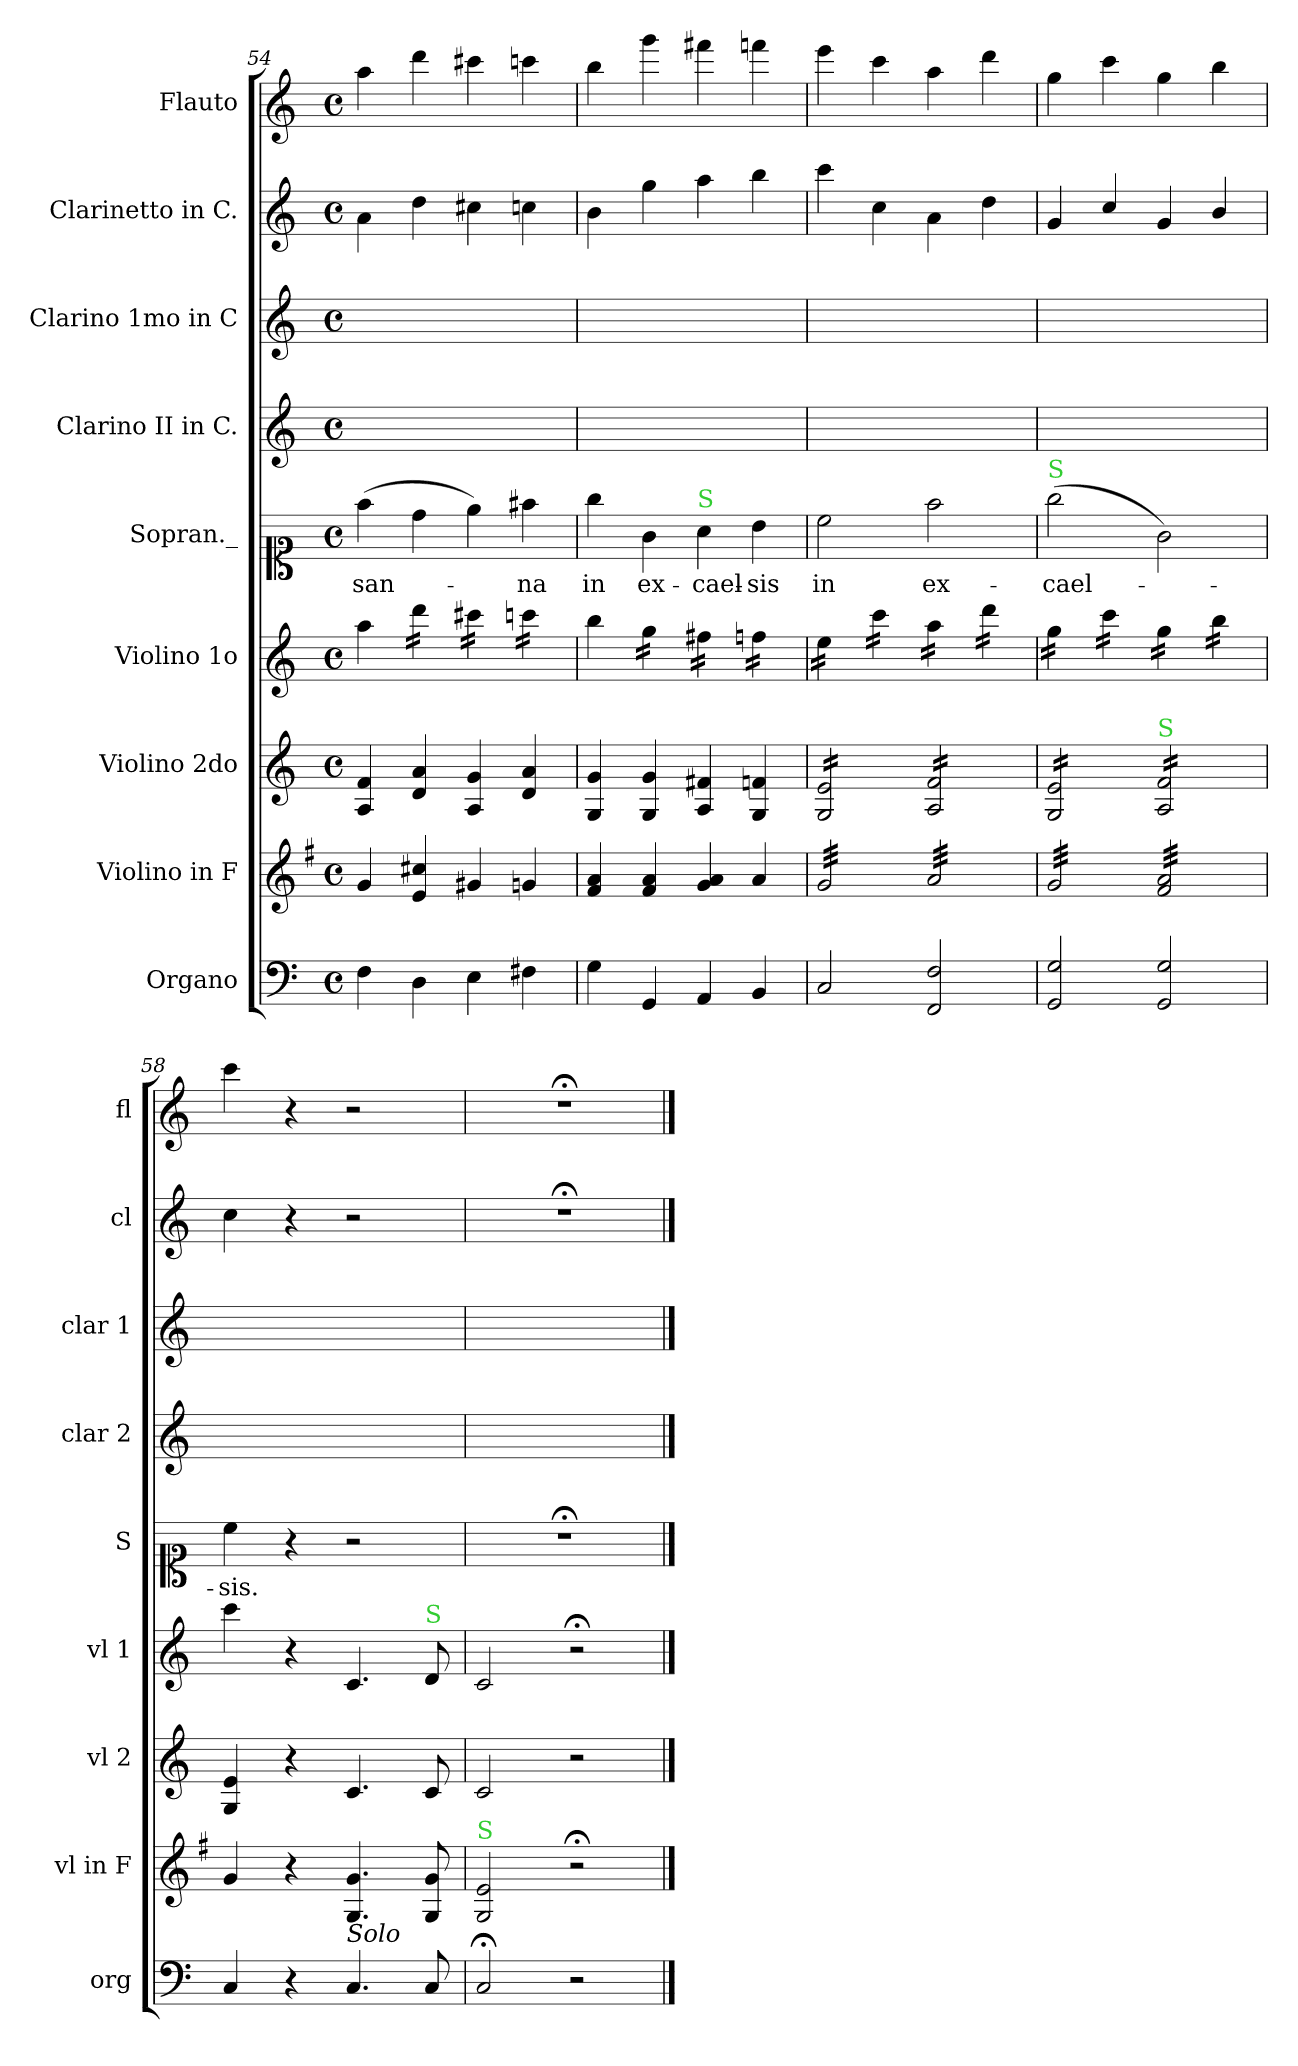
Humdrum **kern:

**kern	**kern	**kern	**kern	**kern	**text	**kern	**kern	**kern	**kern
*part9	*part8	*part7	*part6	*part5	*part5	*part4	*part3	*part2	*part1
*staff9	*staff8	*staff7	*staff6	*staff5	*staff5	*staff4	*staff3	*staff2	*staff1
*I"Organo	*I"Violino in F	*I"Violino 2do	*I"Violino 1o	*I"Sopran._	*	*I"Clarino II in C.	*I"Clarino 1mo in C	*I"Clarinetto in C.	*I"Flauto
*I'org	*I'vl in F	*I'vl 2	*I'vl 1	*I'S	*	*I'clar 2	*I'clar 1	*I'cl	*I'fl
*clefF4	*clefG2	*clefG2	*clefG2	*clefC1	*	*clefG2	*clefG2	*clefG2	*clefG2
*	*ITrd4c7	*	*	*	*	*	*	*	*
*k[]	*k[]	*k[]	*k[]	*k[]	*	*k[]	*k[]	*k[]	*k[]
*C:	*C:	*C:	*C:	*C:	*	*C:	*C:	*C:	*C:
*M4/4	*M4/4	*M4/4	*M4/4	*M4/4	*	*M4/4	*M4/4	*M4/4	*M4/4
*met(c)	*met(c)	*met(c)	*met(c)	*met(c)	*	*met(c)	*met(c)	*met(c)	*met(c)
=54	=54	=54	=54	=54	=54	=54	=54	=54	=54
4F\	4c/	4A/ 4f/	4aa\	(4ff\	-san-	1ryy	1ryy	4a\	4aa\
*	*	*	*tremolo	*	*	*	*	*	*
4D\	4A/ 4f#X/	4d/ 4a/	16ddd\LL	4dd\	.	.	.	4dd\	4ddd\
.	.	.	16ddd\	.	.	.	.	.	.
.	.	.	16ddd\	.	.	.	.	.	.
.	.	.	16ddd\JJ	.	.	.	.	.	.
4E\	4c#X/	4A/ 4g/	16ccc#X\LL	4ee\)	.	.	.	4cc#X\	4ccc#X\
.	.	.	16ccc#X\	.	.	.	.	.	.
.	.	.	16ccc#X\	.	.	.	.	.	.
.	.	.	16ccc#X\JJ	.	.	.	.	.	.
4F#X\	4cn/	4d/ 4a/	16cccn\LL	4ff#X\	-na	.	.	4ccn\	4cccn\
.	.	.	16cccn\	.	.	.	.	.	.
.	.	.	16cccn\	.	.	.	.	.	.
.	.	.	16cccn\JJ	.	.	.	.	.	.
*	*	*	*Xtremolo	*	*	*	*	*	*
=55	=55	=55	=55	=55	=55	=55	=55	=55	=55
4G\	4B/ 4d/	4G/ 4g/	4bb\	4gg\	in	1ryy	1ryy	4b\	4bb\
*	*	*	*tremolo	*	*	*	*	*	*
4GG/	4B/ 4d/	4G/ 4g/	16gg\LL	4g\	ex-	.	.	4gg\	4ggg\
.	.	.	16gg\	.	.	.	.	.	.
.	.	.	16gg\	.	.	.	.	.	.
.	.	.	16gg\JJ	.	.	.	.	.	.
!	!	!	!	!LO:TX:a:color=limegreen:t=S	!	!	!	!	!
4AA/	4c/ 4d/	4A/ 4f#X/	16ff#X\LL	4a\	-cael-	.	.	4aa\	4fff#X\
.	.	.	16ff#X\	.	.	.	.	.	.
.	.	.	16ff#X\	.	.	.	.	.	.
.	.	.	16ff#X\JJ	.	.	.	.	.	.
4BB/	4d/	4G/ 4fn/	16ffn\LL	4b\	-sis	.	.	4bb\	4fffn\
.	.	.	16ffn\	.	.	.	.	.	.
.	.	.	16ffn\	.	.	.	.	.	.
.	.	.	16ffn\JJ	.	.	.	.	.	.
=56	=56	=56	=56	=56	=56	=56	=56	=56	=56
*	*tremolo	*	*	*	*	*	*	*	*
*	*	*tremolo	*	*	*	*	*	*	*
2C/	32c/LLL	16G/ 16e/LL	16ee\LL	2cc\	in	1ryy	1ryy	4ccc\	4eee\
.	32c/	.	.	.	.	.	.	.	.
.	32c/	16G/ 16e/	16ee\	.	.	.	.	.	.
.	32c/	.	.	.	.	.	.	.	.
.	32c/	16G/ 16e/	16ee\	.	.	.	.	.	.
.	32c/	.	.	.	.	.	.	.	.
.	32c/	16G/ 16e/	16ee\JJ	.	.	.	.	.	.
.	32c/	.	.	.	.	.	.	.	.
.	32c/	16G/ 16e/	16ccc\LL	.	.	.	.	4cc\	4ccc\
.	32c/	.	.	.	.	.	.	.	.
.	32c/	16G/ 16e/	16ccc\	.	.	.	.	.	.
.	32c/	.	.	.	.	.	.	.	.
.	32c/	16G/ 16e/	16ccc\	.	.	.	.	.	.
.	32c/	.	.	.	.	.	.	.	.
.	32c/	16G/ 16e/JJ	16ccc\JJ	.	.	.	.	.	.
.	32c/JJJ	.	.	.	.	.	.	.	.
2FF/ 2F/	32d/LLL	16A/ 16f/LL	16aa\LL	2ff\	ex-	.	.	4a\	4aa\
.	32d/	.	.	.	.	.	.	.	.
.	32d/	16A/ 16f/	16aa\	.	.	.	.	.	.
.	32d/	.	.	.	.	.	.	.	.
.	32d/	16A/ 16f/	16aa\	.	.	.	.	.	.
.	32d/	.	.	.	.	.	.	.	.
.	32d/	16A/ 16f/	16aa\JJ	.	.	.	.	.	.
.	32d/	.	.	.	.	.	.	.	.
.	32d/	16A/ 16f/	16ddd\LL	.	.	.	.	4dd\	4ddd\
.	32d/	.	.	.	.	.	.	.	.
.	32d/	16A/ 16f/	16ddd\	.	.	.	.	.	.
.	32d/	.	.	.	.	.	.	.	.
.	32d/	16A/ 16f/	16ddd\	.	.	.	.	.	.
.	32d/	.	.	.	.	.	.	.	.
.	32d/	16A/ 16f/JJ	16ddd\JJ	.	.	.	.	.	.
.	32d/JJJ	.	.	.	.	.	.	.	.
=57	=57	=57	=57	=57	=57	=57	=57	=57	=57
!	!	!	!	!LO:TX:a:color=limegreen:t=S	!	!	!	!	!
2GG/ 2G/	32c/LLL	16G/ 16e/LL	16gg\LL	(2gg\	-cael-	1ryy	1ryy	4g/	4gg\
.	32c/	.	.	.	.	.	.	.	.
.	32c/	16G/ 16e/	16gg\	.	.	.	.	.	.
.	32c/	.	.	.	.	.	.	.	.
.	32c/	16G/ 16e/	16gg\	.	.	.	.	.	.
.	32c/	.	.	.	.	.	.	.	.
.	32c/	16G/ 16e/	16gg\JJ	.	.	.	.	.	.
.	32c/	.	.	.	.	.	.	.	.
.	32c/	16G/ 16e/	16ccc\LL	.	.	.	.	4cc/	4ccc\
.	32c/	.	.	.	.	.	.	.	.
.	32c/	16G/ 16e/	16ccc\	.	.	.	.	.	.
.	32c/	.	.	.	.	.	.	.	.
.	32c/	16G/ 16e/	16ccc\	.	.	.	.	.	.
.	32c/	.	.	.	.	.	.	.	.
.	32c/	16G/ 16e/JJ	16ccc\JJ	.	.	.	.	.	.
.	32c/JJJ	.	.	.	.	.	.	.	.
!	!	!LO:TX:a:color=limegreen:t=S	!	!	!	!	!	!	!
2GG/ 2G/	32B/ 32d/LLL	16A/ 16f/LL	16gg\LL	2g\)	.	.	.	4g/	4gg\
.	32B/ 32d/	.	.	.	.	.	.	.	.
.	32B/ 32d/	16A/ 16f/	16gg\	.	.	.	.	.	.
.	32B/ 32d/	.	.	.	.	.	.	.	.
.	32B/ 32d/	16A/ 16f/	16gg\	.	.	.	.	.	.
.	32B/ 32d/	.	.	.	.	.	.	.	.
.	32B/ 32d/	16A/ 16f/	16gg\JJ	.	.	.	.	.	.
.	32B/ 32d/	.	.	.	.	.	.	.	.
.	32B/ 32d/	16A/ 16f/	16bb\LL	.	.	.	.	4b/	4bb\
.	32B/ 32d/	.	.	.	.	.	.	.	.
.	32B/ 32d/	16A/ 16f/	16bb\	.	.	.	.	.	.
.	32B/ 32d/	.	.	.	.	.	.	.	.
.	32B/ 32d/	16A/ 16f/	16bb\	.	.	.	.	.	.
.	32B/ 32d/	.	.	.	.	.	.	.	.
.	32B/ 32d/	16A/ 16f/JJ	16bb\JJ	.	.	.	.	.	.
*	*	*	*Xtremolo	*	*	*	*	*	*
*	*	*Xtremolo	*	*	*	*	*	*	*
.	32B/ 32d/JJJ	.	.	.	.	.	.	.	.
*	*Xtremolo	*	*	*	*	*	*	*	*
=58	=58	=58	=58	=58	=58	=58	=58	=58	=58
4C/	4c/	4G/ 4e/	4ccc\	4cc\	-sis.	1ryy	1ryy	4cc\	4ccc\
4r	4r	4r	4r	4r	.	.	.	4r	4r
!LO:TX:a:i:t=Solo	!	!	!	!	!	!	!	!	!
4.C/	4.C/ 4.c/	4.c/	4.c/	2r	.	.	.	2r	2r
!	!	!	!LO:TX:a:color=limegreen:t=S	!	!	!	!	!	!
8C/	8C/ 8c/	8c/	8d/	.	.	.	.	.	.
=59	=59	=59	=59	=59	=59	=59	=59	=59	=59
!	!LO:TX:a:color=limegreen:t=S	!	!	!	!	!	!	!	!
2C;/	2C/ 2A/	2c/	2c/	1r;<	.	1ryy	1ryy	1r;<	1r;<
2r	2r;<	2r	2r;<	.	.	.	.	.	.
==	==	==	==	==	==	==	==	==	==
*-	*-	*-	*-	*-	*-	*-	*-	*-	*-
